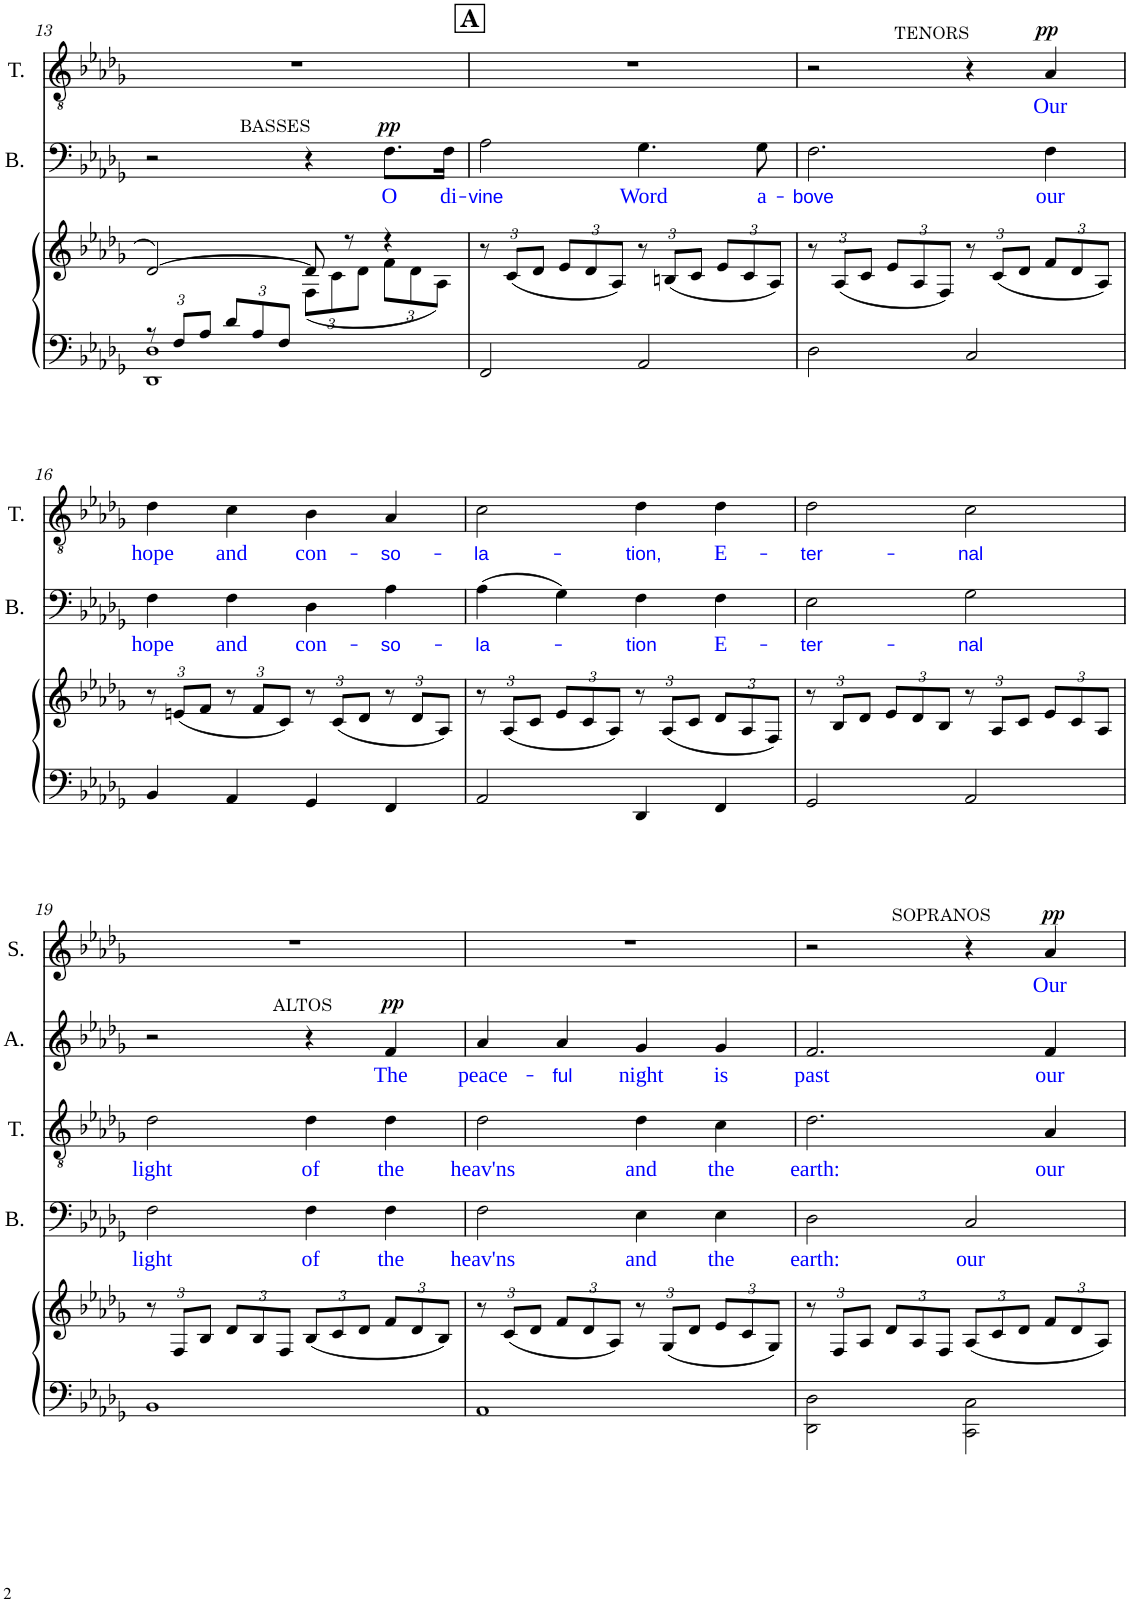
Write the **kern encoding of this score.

**kern	**kern	**kern	**text	**dynam	**kern	**text	**dynam	**kern	**text	**dynam	**kern	**text	**dynam
*part5	*part5	*part4	*part4	*part4	*part3	*part3	*part3	*part2	*part2	*part2	*part1	*part1	*part1
*staff6	*staff5	*staff4	*staff4	*staff4	*staff3	*staff3	*staff3	*staff2	*staff2	*staff2	*staff1	*staff1	*staff1
*I"Piano	*	*I"Bass	*	*	*I"Tenor	*	*	*I"Alto	*	*	*I"Soprano	*	*
*I'Pno	*	*I'B.	*	*	*I'T.	*	*	*I'A.	*	*	*I'S.	*	*
!!LO:PB:g=z
*clefF4	*clefG2	*clefF4	*	*	*clefGv2	*	*	*clefG2	*	*	*clefG2	*	*
*k[b-e-a-d-g-]	*k[b-e-a-d-g-]	*k[b-e-a-d-g-]	*	*	*k[b-e-a-d-g-]	*	*	*k[b-e-a-d-g-]	*	*	*k[b-e-a-d-g-]	*	*
*M4/4	*M4/4	*M4/4	*	*	*M4/4	*	*	*M4/4	*	*	*M4/4	*	*
*Xbrackettup	*	*	*	*	*	*	*	*	*	*	*	*	*
=13	=13	=13	=13	=13	=13	=13	=13	=13	=13	=13	=13	=13	=13
*^	*^	*	*	*	*	*	*	*	*	*	*	*	*
12r	1DD- 1D-	[2d-/	2ryy	2r	.	.	1r	.	.	1r	.	.	1r	.	.
12F/L	.	.	.	.	.	.	.	.	.	.	.	.	.	.	.
12A-/J	.	.	.	.	.	.	.	.	.	.	.	.	.	.	.
12d-/L	.	.	.	.	.	.	.	.	.	.	.	.	.	.	.
12A-/	.	.	.	.	.	.	.	.	.	.	.	.	.	.	.
12F/J	.	.	.	.	.	.	.	.	.	.	.	.	.	.	.
*	*	*	*Xbrackettup	*	*	*	*	*	*	*	*	*	*	*	*
!	!	!	!	!LO:TX:a:t=BASSES	!	!	!	!	!	!	!	!	!	!	!
2ryy	.	8d-/]	(12F\L	4r	.	.	.	.	.	.	.	.	.	.	.
.	.	.	12c\	.	.	.	.	.	.	.	.	.	.	.	.
.	.	8r	.	.	.	.	.	.	.	.	.	.	.	.	.
.	.	.	12d-\J	.	.	.	.	.	.	.	.	.	.	.	.
!	!	!	!	!	!LO:LY:b:color=#0000FF	!LO:DY:a	!	!	!	!	!	!	!	!	!
.	.	4r	12f\L	8.F\L	O	pp	.	.	.	.	.	.	.	.	.
.	.	.	12d-\	.	.	.	.	.	.	.	.	.	.	.	.
.	.	.	12A-\J)	.	.	.	.	.	.	.	.	.	.	.	.
!	!	!	!	!	!LO:LY:b:color=#0000FF	!	!	!	!	!	!	!	!	!	!
.	.	.	.	16F\Jk	di-	.	.	.	.	.	.	.	.	.	.
*	*	*v	*v	*	*	*	*	*	*	*	*	*	*	*	*
!!LO:REH:place=s1:a:B:cj:fs=14:t=A
=14	=14	=14	=14	=14	=14	=14	=14	=14	=14	=14	=14	=14	=14	=14
!	!	!	!	!LO:LY:b:color=#0000FF	!	!	!	!	!	!	!	!	!	!
2FF/	1ryy	12r	2A-\	-vine	.	1r	.	.	1r	.	.	1r	.	.
.	.	(12c/L	.	.	.	.	.	.	.	.	.	.	.	.
.	.	12d-/J	.	.	.	.	.	.	.	.	.	.	.	.
.	.	12e-/L	.	.	.	.	.	.	.	.	.	.	.	.
.	.	12d-/	.	.	.	.	.	.	.	.	.	.	.	.
.	.	12A-/J)	.	.	.	.	.	.	.	.	.	.	.	.
!	!	!	!	!LO:LY:b:color=#0000FF	!	!	!	!	!	!	!	!	!	!
2AA-/	.	12r	4.G-\	Word	.	.	.	.	.	.	.	.	.	.
.	.	(12Bn/L	.	.	.	.	.	.	.	.	.	.	.	.
.	.	12c/J	.	.	.	.	.	.	.	.	.	.	.	.
.	.	12e-/L	.	.	.	.	.	.	.	.	.	.	.	.
.	.	12c/	.	.	.	.	.	.	.	.	.	.	.	.
!	!	!	!	!LO:LY:b:color=#0000FF	!	!	!	!	!	!	!	!	!	!
.	.	.	8G-\	a-	.	.	.	.	.	.	.	.	.	.
.	.	12A-/J)	.	.	.	.	.	.	.	.	.	.	.	.
*v	*v	*	*	*	*	*	*	*	*	*	*	*	*	*
=15	=15	=15	=15	=15	=15	=15	=15	=15	=15	=15	=15	=15	=15
!	!	!	!LO:LY:b:color=#0000FF	!	!	!	!	!	!	!	!	!	!
2D-\	12r	2.F\	-bove	.	2r	.	.	1r	.	.	1r	.	.
.	(12A-/L	.	.	.	.	.	.	.	.	.	.	.	.
.	12c/J	.	.	.	.	.	.	.	.	.	.	.	.
.	12e-/L	.	.	.	.	.	.	.	.	.	.	.	.
.	12A-/	.	.	.	.	.	.	.	.	.	.	.	.
.	12F/J)	.	.	.	.	.	.	.	.	.	.	.	.
!	!	!	!	!	!LO:TX:a:t=TENORS	!	!	!	!	!	!	!	!
2C/	12r	.	.	.	4r	.	.	.	.	.	.	.	.
.	(12c/L	.	.	.	.	.	.	.	.	.	.	.	.
.	12d-/J	.	.	.	.	.	.	.	.	.	.	.	.
!	!	!	!LO:LY:b:color=#0000FF	!	!	!LO:LY:b:color=#0000FF	!LO:DY:a	!	!	!	!	!	!
.	12f/L	4F\	our	.	4A-/	Our	pp	.	.	.	.	.	.
.	12d-/	.	.	.	.	.	.	.	.	.	.	.	.
.	12A-/J)	.	.	.	.	.	.	.	.	.	.	.	.
!!LO:LB:g=z
=16	=16	=16	=16	=16	=16	=16	=16	=16	=16	=16	=16	=16	=16
*^	*	*	*	*	*	*	*	*	*	*	*	*	*
!	!	!	!	!LO:LY:b:color=#0000FF	!	!	!LO:LY:b:color=#0000FF	!	!	!	!	!	!	!
4BB-/	1ryy	12r	4F\	hope	.	4d-\	hope	.	1r	.	.	1r	.	.
.	.	(12en/L	.	.	.	.	.	.	.	.	.	.	.	.
.	.	12f/J	.	.	.	.	.	.	.	.	.	.	.	.
!	!	!	!	!LO:LY:b:color=#0000FF	!	!	!LO:LY:b:color=#0000FF	!	!	!	!	!	!	!
4AA-/	.	12r	4F\	and	.	4c\	and	.	.	.	.	.	.	.
.	.	12f/L	.	.	.	.	.	.	.	.	.	.	.	.
.	.	12c/J)	.	.	.	.	.	.	.	.	.	.	.	.
!	!	!	!	!LO:LY:b:color=#0000FF	!	!	!LO:LY:b:color=#0000FF	!	!	!	!	!	!	!
4GG-/	.	12r	4D-\	con-	.	4B-\	con-	.	.	.	.	.	.	.
.	.	(12c/L	.	.	.	.	.	.	.	.	.	.	.	.
.	.	12d-/J	.	.	.	.	.	.	.	.	.	.	.	.
!	!	!	!	!LO:LY:b:color=#0000FF	!	!	!LO:LY:b:color=#0000FF	!	!	!	!	!	!	!
4FF/	.	12r	4A-\	-so-	.	4A-/	-so-	.	.	.	.	.	.	.
.	.	12d-/L	.	.	.	.	.	.	.	.	.	.	.	.
.	.	12A-/J)	.	.	.	.	.	.	.	.	.	.	.	.
=17	=17	=17	=17	=17	=17	=17	=17	=17	=17	=17	=17	=17	=17	=17
!	!	!	!	!LO:LY:b:color=#0000FF	!	!	!LO:LY:b:color=#0000FF	!	!	!	!	!	!	!
2AA-/	1ryy	12r	(4A-\	-la-	.	2c\	-la-	.	1r	.	.	1r	.	.
.	.	(12A-/L	.	.	.	.	.	.	.	.	.	.	.	.
.	.	12c/J	.	.	.	.	.	.	.	.	.	.	.	.
.	.	12e-/L	4G-\)	.	.	.	.	.	.	.	.	.	.	.
.	.	12c/	.	.	.	.	.	.	.	.	.	.	.	.
.	.	12A-/J)	.	.	.	.	.	.	.	.	.	.	.	.
!	!	!	!	!LO:LY:b:color=#0000FF	!	!	!LO:LY:b:color=#0000FF	!	!	!	!	!	!	!
4DD-/	.	12r	4F\	-tion	.	4d-\	-tion,	.	.	.	.	.	.	.
.	.	(12A-/L	.	.	.	.	.	.	.	.	.	.	.	.
.	.	12c/J	.	.	.	.	.	.	.	.	.	.	.	.
!	!	!	!	!LO:LY:b:color=#0000FF	!	!	!LO:LY:b:color=#0000FF	!	!	!	!	!	!	!
4FF/	.	12d-/L	4F\	E-	.	4d-\	E-	.	.	.	.	.	.	.
.	.	12A-/	.	.	.	.	.	.	.	.	.	.	.	.
.	.	12F/J)	.	.	.	.	.	.	.	.	.	.	.	.
=18	=18	=18	=18	=18	=18	=18	=18	=18	=18	=18	=18	=18	=18	=18
!	!	!	!	!LO:LY:b:color=#0000FF	!	!	!LO:LY:b:color=#0000FF	!	!	!	!	!	!	!
2GG-/	1ryy	12r	2E-\	-ter-	.	2d-\	-ter-	.	1r	.	.	1r	.	.
.	.	12B-/L	.	.	.	.	.	.	.	.	.	.	.	.
.	.	12d-/J	.	.	.	.	.	.	.	.	.	.	.	.
.	.	12e-/L	.	.	.	.	.	.	.	.	.	.	.	.
.	.	12d-/	.	.	.	.	.	.	.	.	.	.	.	.
.	.	12B-/J	.	.	.	.	.	.	.	.	.	.	.	.
!	!	!	!	!LO:LY:b:color=#0000FF	!	!	!LO:LY:b:color=#0000FF	!	!	!	!	!	!	!
2AA-/	.	12r	2G-\	-nal	.	2c\	-nal	.	.	.	.	.	.	.
.	.	12A-/L	.	.	.	.	.	.	.	.	.	.	.	.
.	.	12c/J	.	.	.	.	.	.	.	.	.	.	.	.
.	.	12e-/L	.	.	.	.	.	.	.	.	.	.	.	.
.	.	12c/	.	.	.	.	.	.	.	.	.	.	.	.
.	.	12A-/J	.	.	.	.	.	.	.	.	.	.	.	.
!!LO:LB:g=z
=19	=19	=19	=19	=19	=19	=19	=19	=19	=19	=19	=19	=19	=19	=19
!	!	!	!	!LO:LY:b:color=#0000FF	!	!	!LO:LY:b:color=#0000FF	!	!	!	!	!	!	!
1BB-	1ryy	12r	2F\	light	.	2d-\	light	.	2r	.	.	1r	.	.
.	.	12F/L	.	.	.	.	.	.	.	.	.	.	.	.
.	.	12B-/J	.	.	.	.	.	.	.	.	.	.	.	.
.	.	12d-/L	.	.	.	.	.	.	.	.	.	.	.	.
.	.	12B-/	.	.	.	.	.	.	.	.	.	.	.	.
.	.	12F/J	.	.	.	.	.	.	.	.	.	.	.	.
!	!	!	!	!	!	!	!	!	!LO:TX:a:t=ALTOS	!	!	!	!	!
!	!	!	!	!LO:LY:b:color=#0000FF	!	!	!LO:LY:b:color=#0000FF	!	!	!	!	!	!	!
.	.	(12B-/L	4F\	of	.	4d-\	of	.	4r	.	.	.	.	.
.	.	12c/	.	.	.	.	.	.	.	.	.	.	.	.
.	.	12d-/J	.	.	.	.	.	.	.	.	.	.	.	.
!	!	!	!	!LO:LY:b:color=#0000FF	!	!	!LO:LY:b:color=#0000FF	!	!	!LO:LY:b:color=#0000FF	!LO:DY:a	!	!	!
.	.	12f/L	4F\	the	.	4d-\	the	.	4f/	The	pp	.	.	.
.	.	12d-/	.	.	.	.	.	.	.	.	.	.	.	.
.	.	12B-/J)	.	.	.	.	.	.	.	.	.	.	.	.
=20	=20	=20	=20	=20	=20	=20	=20	=20	=20	=20	=20	=20	=20	=20
!	!	!	!	!LO:LY:b:color=#0000FF	!	!	!LO:LY:b:color=#0000FF	!	!	!LO:LY:b:color=#0000FF	!	!	!	!
1AA-	1ryy	12r	2F\	heav'ns	.	2d-\	heav'ns	.	4a-/	peace-	.	1r	.	.
.	.	(12c/L	.	.	.	.	.	.	.	.	.	.	.	.
.	.	12d-/J	.	.	.	.	.	.	.	.	.	.	.	.
!	!	!	!	!	!	!	!	!	!	!LO:LY:b:color=#0000FF	!	!	!	!
.	.	12f/L	.	.	.	.	.	.	4a-/	-ful	.	.	.	.
.	.	12d-/	.	.	.	.	.	.	.	.	.	.	.	.
.	.	12A-/J)	.	.	.	.	.	.	.	.	.	.	.	.
!	!	!	!	!LO:LY:b:color=#0000FF	!	!	!LO:LY:b:color=#0000FF	!	!	!LO:LY:b:color=#0000FF	!	!	!	!
.	.	12r	4E-\	and	.	4d-\	and	.	4g-/	night	.	.	.	.
.	.	(12G-/L	.	.	.	.	.	.	.	.	.	.	.	.
.	.	12d-/J	.	.	.	.	.	.	.	.	.	.	.	.
!	!	!	!	!LO:LY:b:color=#0000FF	!	!	!LO:LY:b:color=#0000FF	!	!	!LO:LY:b:color=#0000FF	!	!	!	!
.	.	12e-/L	4E-\	the	.	4c\	the	.	4g-/	is	.	.	.	.
.	.	12c/	.	.	.	.	.	.	.	.	.	.	.	.
.	.	12G-/J)	.	.	.	.	.	.	.	.	.	.	.	.
=21	=21	=21	=21	=21	=21	=21	=21	=21	=21	=21	=21	=21	=21	=21
!	!	!	!	!LO:LY:b:color=#0000FF	!	!	!LO:LY:b:color=#0000FF	!	!	!LO:LY:b:color=#0000FF	!	!	!	!
1ryy	2DD-\ 2D-\	12r	2D-\	earth:	.	2.d-\	earth:	.	2.f/	past	.	2r	.	.
.	.	12F/L	.	.	.	.	.	.	.	.	.	.	.	.
.	.	12A-/J	.	.	.	.	.	.	.	.	.	.	.	.
.	.	12d-/L	.	.	.	.	.	.	.	.	.	.	.	.
.	.	12A-/	.	.	.	.	.	.	.	.	.	.	.	.
.	.	12F/J	.	.	.	.	.	.	.	.	.	.	.	.
!	!	!	!	!	!	!	!	!	!	!	!	!LO:TX:a:t=SOPRANOS	!	!
!	!	!	!	!LO:LY:b:color=#0000FF	!	!	!	!	!	!	!	!	!	!
.	2CC\ 2C\	(12A-/L	2C/	our	.	.	.	.	.	.	.	4r	.	.
.	.	12c/	.	.	.	.	.	.	.	.	.	.	.	.
.	.	12d-/J	.	.	.	.	.	.	.	.	.	.	.	.
!	!	!	!	!	!	!	!LO:LY:b:color=#0000FF	!	!	!LO:LY:b:color=#0000FF	!	!	!LO:LY:b:color=#0000FF	!LO:DY:a
.	.	12f/L	.	.	.	4A-/	our	.	4f/	our	.	4a-/	Our	pp
.	.	12d-/	.	.	.	.	.	.	.	.	.	.	.	.
.	.	12A-/J)	.	.	.	.	.	.	.	.	.	.	.	.
*v	*v	*	*	*	*	*	*	*	*	*	*	*	*	*
=	=	=	=	=	=	=	=	=	=	=	=	=	=
*-	*-	*-	*-	*-	*-	*-	*-	*-	*-	*-	*-	*-	*-
